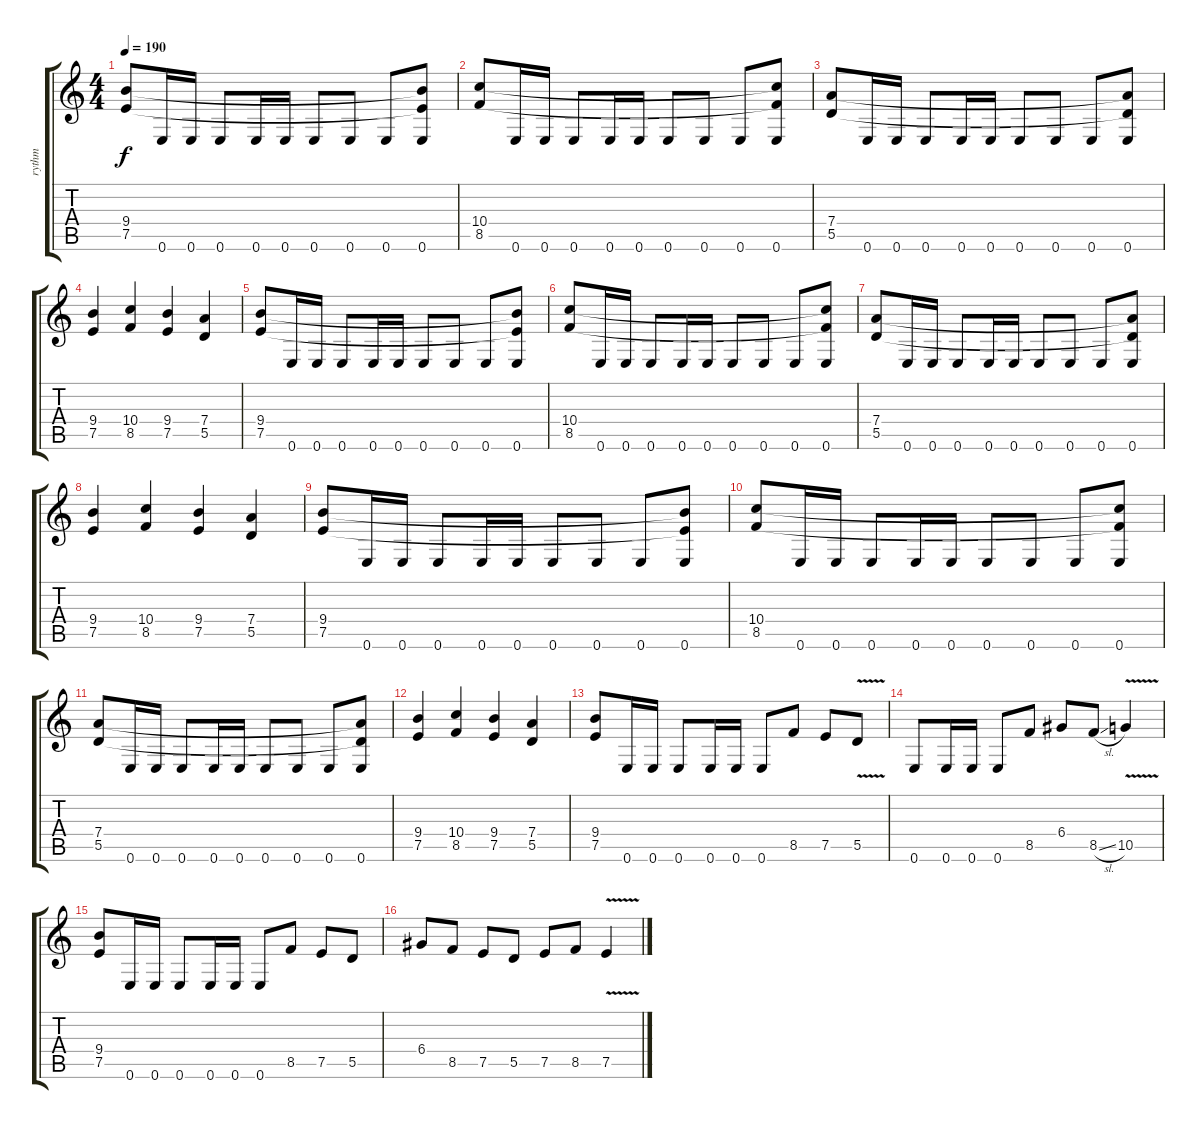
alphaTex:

\track ("rythm" "rythm") {instrument overdrivenguitar}
\staff {score tabs}
\tuning (E4 B3 G3 D3 A2 E2) {hide}
\ts (4 4)
\tempo 190
\clef g2
\ks c
(9.4 7.5).8{dy f} 0.6.16 0.6.16 0.6.8 0.6.16 0.6.16 0.6.8 0.6.8 0.6.8 (9.4{t} 7.5{t} 0.6).8 |
(10.4 8.5).8 0.6.16 0.6.16 0.6.8 0.6.16 0.6.16 0.6.8 0.6.8 0.6.8 (10.4{t} 8.5{t} 0.6).8 |
(7.4 5.5).8 0.6.16 0.6.16 0.6.8 0.6.16 0.6.16 0.6.8 0.6.8 0.6.8 (7.4{t} 5.5{t} 0.6).8 |
(9.4 7.5).4 (10.4 8.5).4 (9.4 7.5).4 (7.4 5.5).4 |
(9.4 7.5).8 0.6.16 0.6.16 0.6.8 0.6.16 0.6.16 0.6.8 0.6.8 0.6.8 (9.4{t} 7.5{t} 0.6).8 |
(10.4 8.5).8 0.6.16 0.6.16 0.6.8 0.6.16 0.6.16 0.6.8 0.6.8 0.6.8 (10.4{t} 8.5{t} 0.6).8 |
(7.4 5.5).8 0.6.16 0.6.16 0.6.8 0.6.16 0.6.16 0.6.8 0.6.8 0.6.8 (7.4{t} 5.5{t} 0.6).8 |
(9.4 7.5).4 (10.4 8.5).4 (9.4 7.5).4 (7.4 5.5).4 |
(9.4 7.5).8 0.6.16 0.6.16 0.6.8 0.6.16 0.6.16 0.6.8 0.6.8 0.6.8 (9.4{t} 7.5{t} 0.6).8 |
(10.4 8.5).8 0.6.16 0.6.16 0.6.8 0.6.16 0.6.16 0.6.8 0.6.8 0.6.8 (10.4{t} 8.5{t} 0.6).8 |
(7.4 5.5).8 0.6.16 0.6.16 0.6.8 0.6.16 0.6.16 0.6.8 0.6.8 0.6.8 (7.4{t} 5.5{t} 0.6).8 |
(9.4 7.5).4 (10.4 8.5).4 (9.4 7.5).4 (7.4 5.5).4 |
(9.4 7.5).8 0.6.16 0.6.16 0.6.8 0.6.16 0.6.16 0.6.8 8.5.8 7.5.8 5.5{v}.8 |
0.6.8 0.6.16 0.6.16 0.6.8 8.5.8 6.4.8 8.5{sl}.8 10.5{v}.4 |
(9.4 7.5).8 0.6.16 0.6.16 0.6.8 0.6.16 0.6.16 0.6.8 8.5.8 7.5.8 5.5.8 |
6.4.8 8.5.8 7.5.8 5.5.8 7.5.8 8.5.8 7.5{v}.4
